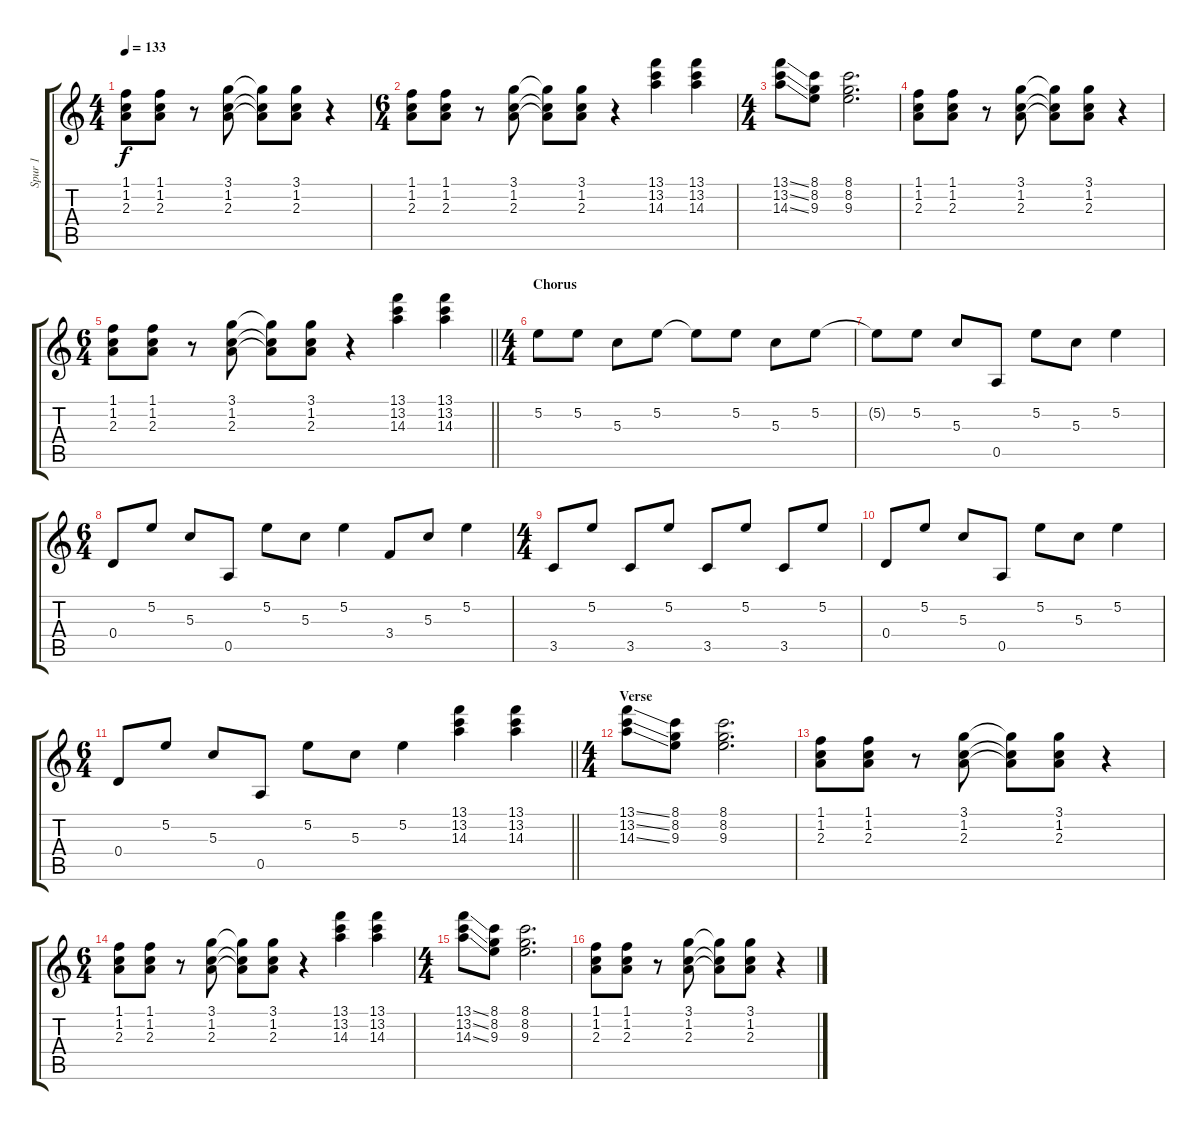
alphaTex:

\track ("Spur 1" "Spur 1") {instrument overdrivenguitar}
\staff {score tabs}
\tuning (E4 B3 G3 D3 A2 E2) {hide}
\ts (4 4)
\tempo 133
\clef g2
\ks c
(1.1 1.2 2.3).8{dy f} (1.1 1.2 2.3).8 r.8 (3.1 1.2 2.3).8 (3.1{t} 1.2{t} 2.3{t}).8 (3.1 1.2 2.3).8 r.4 |
\ts (6 4)
(1.1 1.2 2.3).8 (1.1 1.2 2.3).8 r.8 (3.1 1.2 2.3).8 (3.1{t} 1.2{t} 2.3{t}).8 (3.1 1.2 2.3).8 r.4 (13.1 13.2 14.3).4 (13.1 13.2 14.3).4 |
\ts (4 4)
(13.1{ss} 13.2{ss} 14.3{ss}).8 (8.1 8.2 9.3).8 (8.1 8.2 9.3).2{d} |
(1.1 1.2 2.3).8 (1.1 1.2 2.3).8 r.8 (3.1 1.2 2.3).8 (3.1{t} 1.2{t} 2.3{t}).8 (3.1 1.2 2.3).8 r.4 |
\ts (6 4)
\barLineRight lightlight
(1.1 1.2 2.3).8 (1.1 1.2 2.3).8 r.8 (3.1 1.2 2.3).8 (3.1{t} 1.2{t} 2.3{t}).8 (3.1 1.2 2.3).8 r.4 (13.1 13.2 14.3).4 (13.1 13.2 14.3).4 |
\ts (4 4)
\section ("" "Chorus")
5.2.8 5.2.8 5.3.8 5.2.8 5.2{t}.8 5.2.8 5.3.8 5.2.8 |
5.2{t}.8 5.2.8 5.3.8 0.5.8 5.2.8 5.3.8 5.2.4 |
\ts (6 4)
0.4.8 5.2.8 5.3.8 0.5.8 5.2.8 5.3.8 5.2.4 3.4.8 5.3.8 5.2.4 |
\ts (4 4)
3.5.8 5.2.8 3.5.8 5.2.8 3.5.8 5.2.8 3.5.8 5.2.8 |
0.4.8 5.2.8 5.3.8 0.5.8 5.2.8 5.3.8 5.2.4 |
\ts (6 4)
\barLineRight lightlight
0.4.8 5.2.8 5.3.8 0.5.8 5.2.8 5.3.8 5.2.4 (13.1 13.2 14.3).4 (13.1 13.2 14.3).4 |
\ts (4 4)
\section ("" "Verse")
(13.1{ss} 13.2{ss} 14.3{ss}).8 (8.1 8.2 9.3).8 (8.1 8.2 9.3).2{d} |
(1.1 1.2 2.3).8 (1.1 1.2 2.3).8 r.8 (3.1 1.2 2.3).8 (3.1{t} 1.2{t} 2.3{t}).8 (3.1 1.2 2.3).8 r.4 |
\ts (6 4)
(1.1 1.2 2.3).8 (1.1 1.2 2.3).8 r.8 (3.1 1.2 2.3).8 (3.1{t} 1.2{t} 2.3{t}).8 (3.1 1.2 2.3).8 r.4 (13.1 13.2 14.3).4 (13.1 13.2 14.3).4 |
\ts (4 4)
(13.1{ss} 13.2{ss} 14.3{ss}).8 (8.1 8.2 9.3).8 (8.1 8.2 9.3).2{d} |
(1.1 1.2 2.3).8 (1.1 1.2 2.3).8 r.8 (3.1 1.2 2.3).8 (3.1{t} 1.2{t} 2.3{t}).8 (3.1 1.2 2.3).8 r.4
